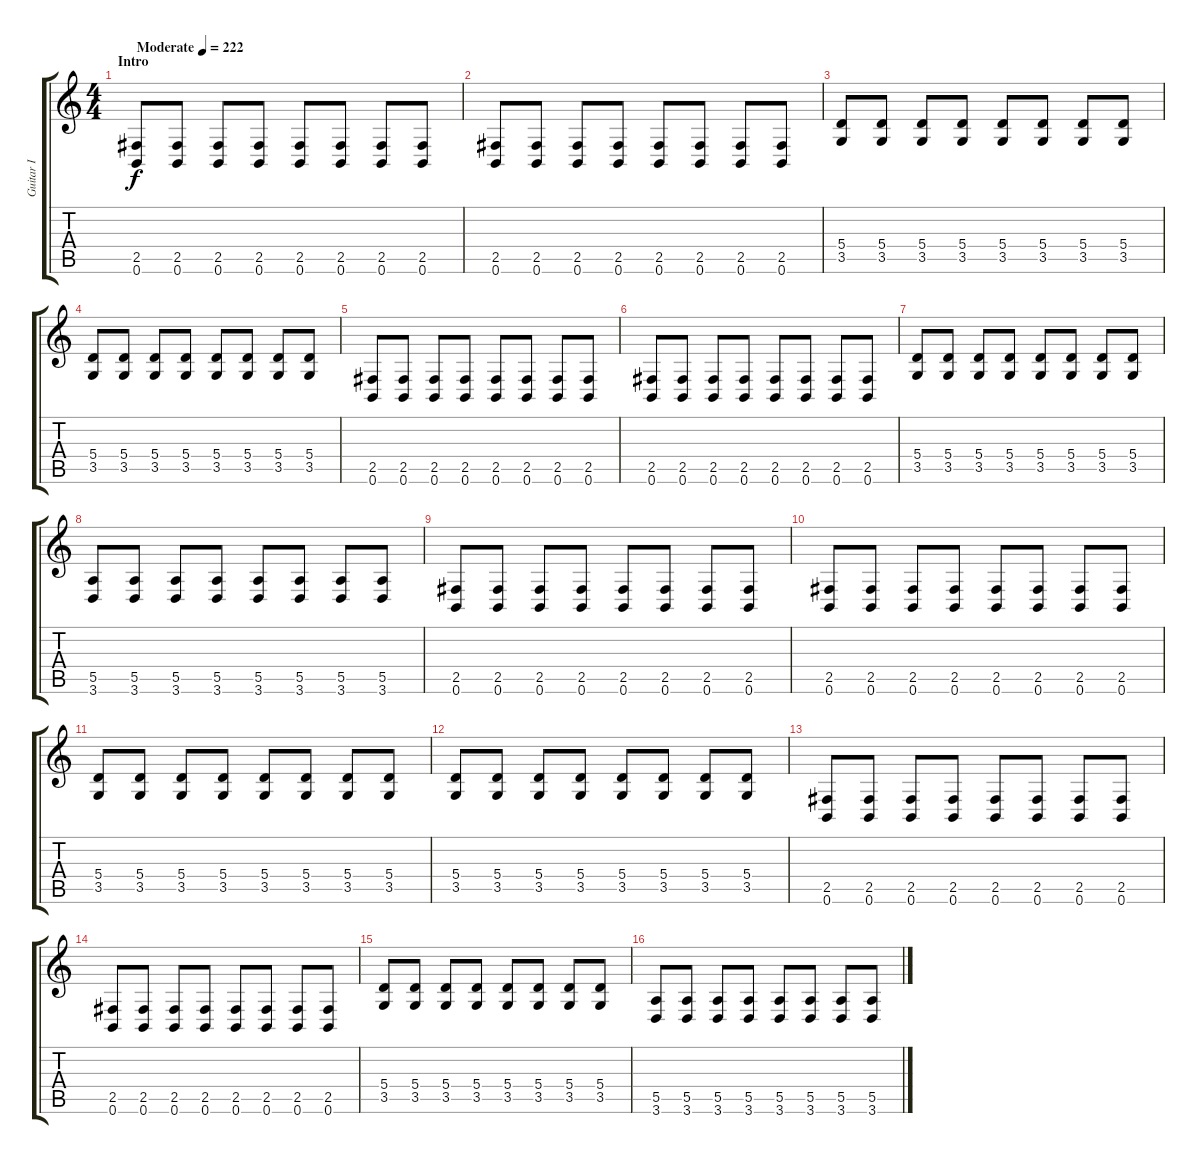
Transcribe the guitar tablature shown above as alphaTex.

\track ("Guitar I" "Guitar I") {instrument distortionguitar}
\staff {score tabs}
\tuning (B3 Gb3 D3 A2 E2 B1) {hide}
\ts (4 4)
\section ("" "Intro")
\tempo (222 "Moderate")
\clef g2
\ks c
(2.5 0.6).8{dy f instrument distortionguitar} (2.5 0.6).8 (2.5 0.6).8 (2.5 0.6).8 (2.5 0.6).8 (2.5 0.6).8 (2.5 0.6).8 (2.5 0.6).8 |
(2.5 0.6).8 (2.5 0.6).8 (2.5 0.6).8 (2.5 0.6).8 (2.5 0.6).8 (2.5 0.6).8 (2.5 0.6).8 (2.5 0.6).8 |
(5.4 3.5).8 (5.4 3.5).8 (5.4 3.5).8 (5.4 3.5).8 (5.4 3.5).8 (5.4 3.5).8 (5.4 3.5).8 (5.4 3.5).8 |
(5.4 3.5).8 (5.4 3.5).8 (5.4 3.5).8 (5.4 3.5).8 (5.4 3.5).8 (5.4 3.5).8 (5.4 3.5).8 (5.4 3.5).8 |
(2.5 0.6).8 (2.5 0.6).8 (2.5 0.6).8 (2.5 0.6).8 (2.5 0.6).8 (2.5 0.6).8 (2.5 0.6).8 (2.5 0.6).8 |
(2.5 0.6).8 (2.5 0.6).8 (2.5 0.6).8 (2.5 0.6).8 (2.5 0.6).8 (2.5 0.6).8 (2.5 0.6).8 (2.5 0.6).8 |
(5.4 3.5).8 (5.4 3.5).8 (5.4 3.5).8 (5.4 3.5).8 (5.4 3.5).8 (5.4 3.5).8 (5.4 3.5).8 (5.4 3.5).8 |
(5.5 3.6).8 (5.5 3.6).8 (5.5 3.6).8 (5.5 3.6).8 (5.5 3.6).8 (5.5 3.6).8 (5.5 3.6).8 (5.5 3.6).8 |
(2.5 0.6).8 (2.5 0.6).8 (2.5 0.6).8 (2.5 0.6).8 (2.5 0.6).8 (2.5 0.6).8 (2.5 0.6).8 (2.5 0.6).8 |
(2.5 0.6).8 (2.5 0.6).8 (2.5 0.6).8 (2.5 0.6).8 (2.5 0.6).8 (2.5 0.6).8 (2.5 0.6).8 (2.5 0.6).8 |
(5.4 3.5).8 (5.4 3.5).8 (5.4 3.5).8 (5.4 3.5).8 (5.4 3.5).8 (5.4 3.5).8 (5.4 3.5).8 (5.4 3.5).8 |
(5.4 3.5).8 (5.4 3.5).8 (5.4 3.5).8 (5.4 3.5).8 (5.4 3.5).8 (5.4 3.5).8 (5.4 3.5).8 (5.4 3.5).8 |
(2.5 0.6).8 (2.5 0.6).8 (2.5 0.6).8 (2.5 0.6).8 (2.5 0.6).8 (2.5 0.6).8 (2.5 0.6).8 (2.5 0.6).8 |
(2.5 0.6).8 (2.5 0.6).8 (2.5 0.6).8 (2.5 0.6).8 (2.5 0.6).8 (2.5 0.6).8 (2.5 0.6).8 (2.5 0.6).8 |
(5.4 3.5).8 (5.4 3.5).8 (5.4 3.5).8 (5.4 3.5).8 (5.4 3.5).8 (5.4 3.5).8 (5.4 3.5).8 (5.4 3.5).8 |
(5.5 3.6).8 (5.5 3.6).8 (5.5 3.6).8 (5.5 3.6).8 (5.5 3.6).8 (5.5 3.6).8 (5.5 3.6).8 (5.5 3.6).8
